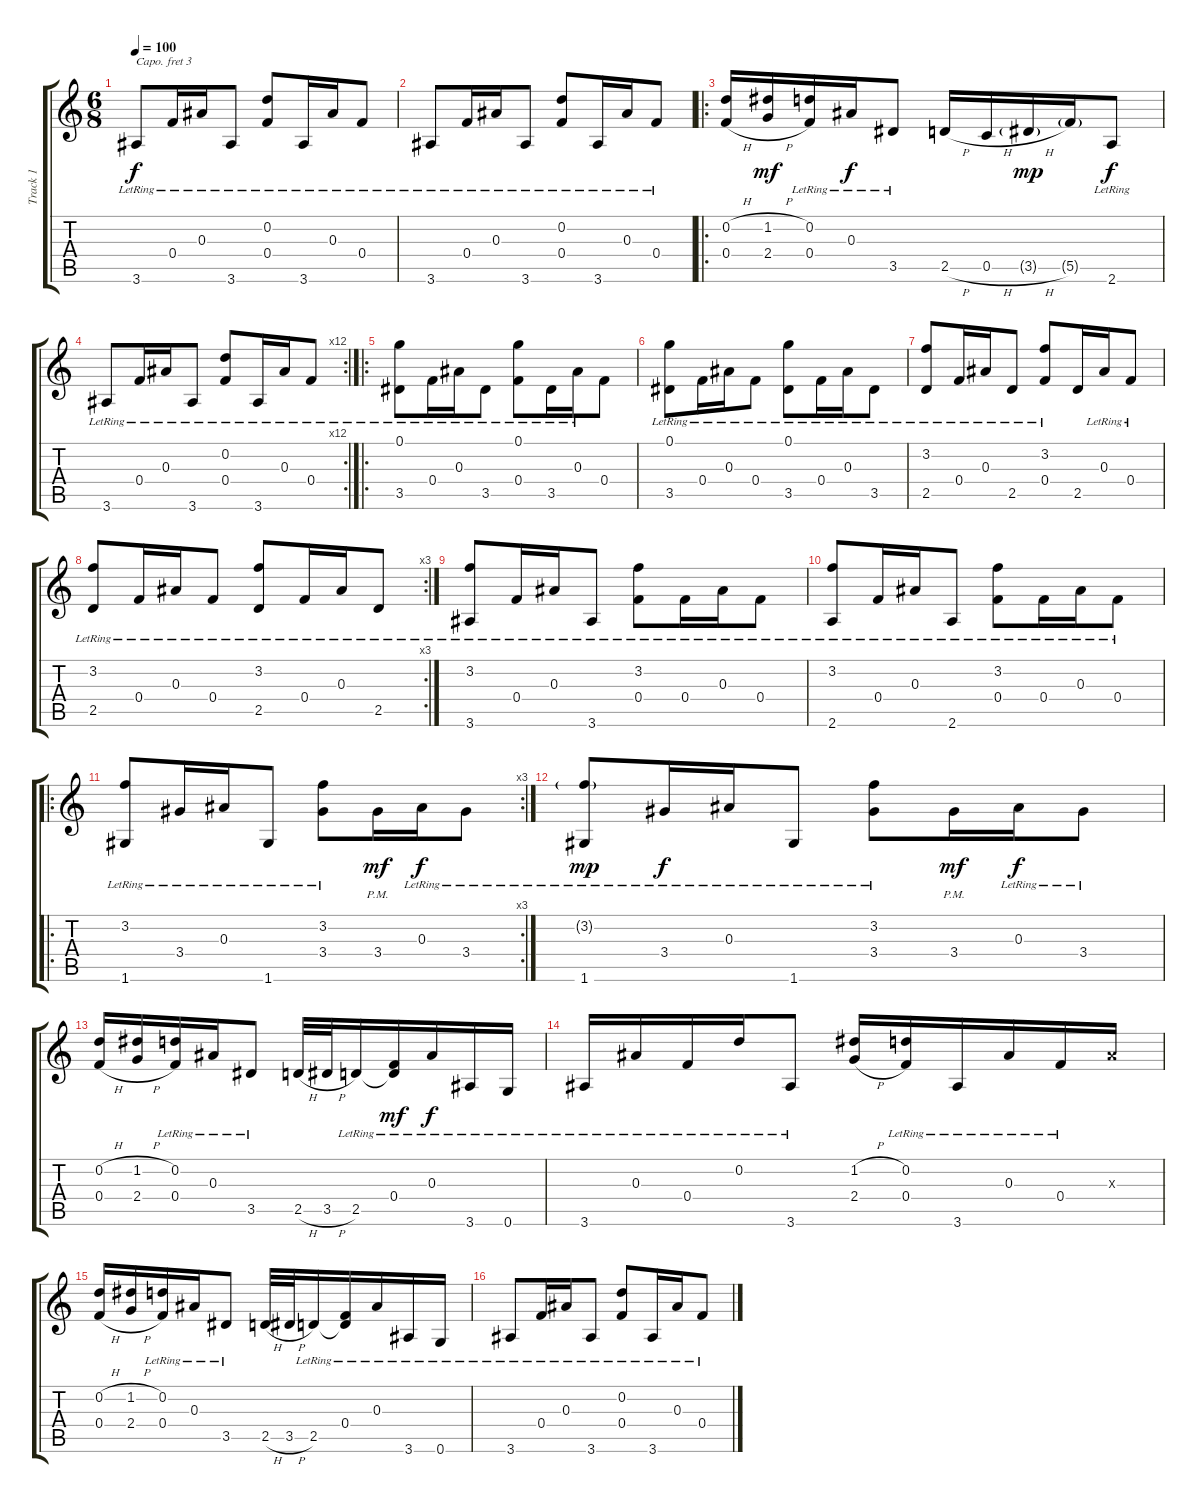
\track ("Track 1" "Track 1") {instrument acousticguitarsteel}
\staff {score tabs}
\capo 3
\tuning (E4 B3 G3 D3 A2 E2) {hide}
\ts (6 8)
\tempo 100
\clef g2
\ks c
3.6{lr}.8{dy f volume 10 instrument acousticguitarsteel} 0.4{lr}.16 0.3{lr}.16 3.6{lr}.8 (0.2{lr} 0.4{lr}).8 3.6{lr}.16 0.3{lr}.16 0.4{lr}.8 |
3.6{lr}.8 0.4{lr}.16 0.3{lr}.16 3.6{lr}.8 (0.2{lr} 0.4{lr}).8 3.6{lr}.16 0.3{lr}.16 0.4{lr}.8 |
\ro
(0.2{h} 0.4{h}).16 (1.2{h} 2.4{h}).16{dy mf} (0.2{lr} 0.4{lr}).16 0.3{lr}.16{dy f} 3.5{lr}.8 2.5{h}.16 0.5{h}.16 3.5{h g}.16{dy mp} 5.5{g}.16 2.6{lr}.8{dy f} |
\rc 12
3.6{lr}.8 0.4{lr}.16 0.3{lr}.16 3.6{lr}.8 (0.2{lr} 0.4{lr}).8 3.6{lr}.16 0.3{lr}.16 0.4{lr}.8 |
\ro
(0.1{lr} 3.5{lr}).8 0.4{lr}.16 0.3{lr}.16 3.5{lr}.8 (0.1{lr} 0.4{lr}).8 3.5{lr}.16 0.3{lr}.16 0.4.8 |
(0.1{lr} 3.5{lr}).8 0.4{lr}.16 0.3{lr}.16 0.4{lr}.8 (0.1{lr} 3.5{lr}).8 0.4{lr}.16 0.3{lr}.16 3.5{lr}.8 |
(3.2{lr} 2.5{lr}).8 0.4{lr}.16 0.3{lr}.16 2.5{lr}.8 (3.2{lr} 0.4{lr}).8 2.5.16 0.3{lr}.16 0.4{lr}.8 |
\rc 3
(3.2{lr} 2.5{lr}).8 0.4{lr}.16 0.3{lr}.16 0.4{lr}.8 (3.2{lr} 2.5{lr}).8 0.4{lr}.16 0.3{lr}.16 2.5{lr}.8 |
(3.2{lr} 3.6{lr}).8 0.4{lr}.16 0.3{lr}.16 3.6{lr}.8 (3.2{lr} 0.4).8 0.4{lr}.16 0.3{lr}.16 0.4{lr}.8 |
(3.2{lr} 2.6{lr}).8 0.4{lr}.16 0.3{lr}.16 2.6{lr}.8 (3.2{lr} 0.4).8 0.4{lr}.16 0.3{lr}.16 0.4{lr}.8 |
\ro
\rc 3
(3.2{lr} 1.6{lr}).8 3.4{lr}.16 0.3{lr}.16 1.6{lr}.8 (3.2{lr} 3.4{lr}).8 3.4{pm}.16{dy mf} 0.3{lr}.16{dy f} 3.4{lr}.8 |
(3.2{g lr} 1.6{lr}).8{dy mp volume 12} 3.4{lr}.16{dy f} 0.3{lr}.16 1.6{lr}.8 (3.2{lr} 3.4{lr}).8 3.4{pm}.16{dy mf} 0.3{lr}.16{dy f} 3.4{lr}.8 |
(0.2{h} 0.4{h}).16{volume 12} (1.2{h} 2.4{h}).16 (0.2{lr} 0.4{lr}).16 0.3{lr}.16 3.5{lr}.8 2.5{h}.32 3.5{h}.32 2.5{lr}.16 (0.4{lr} 2.5{t}).16{dy mf} 0.3{lr}.16{dy f} 3.6{lr}.16 0.6{lr}.16 |
3.6{lr}.16 0.3{lr}.16 0.4{lr}.16 0.2{lr}.16 3.6{lr}.8 (1.2{h} 2.4{h}).16 (0.2{lr} 0.4{lr}).16 3.6{lr}.16 0.3{lr}.16 0.4{lr}.16 0.3{x}.16 |
(0.2{h} 0.4{h}).16 (1.2{h} 2.4{h}).16 (0.2{lr} 0.4{lr}).16 0.3{lr}.16 3.5{lr}.8 2.5{h}.32{volume 10} 3.5{h}.32 2.5{lr}.16 (0.4{lr} 2.5{t}).16 0.3{lr}.16 3.6{lr}.16 0.6{lr}.16 |
3.6{lr}.8 0.4{lr}.16 0.3{lr}.16 3.6{lr}.8 (0.2{lr} 0.4{lr}).8 3.6{lr}.16 0.3{lr}.16 0.4{lr}.8
